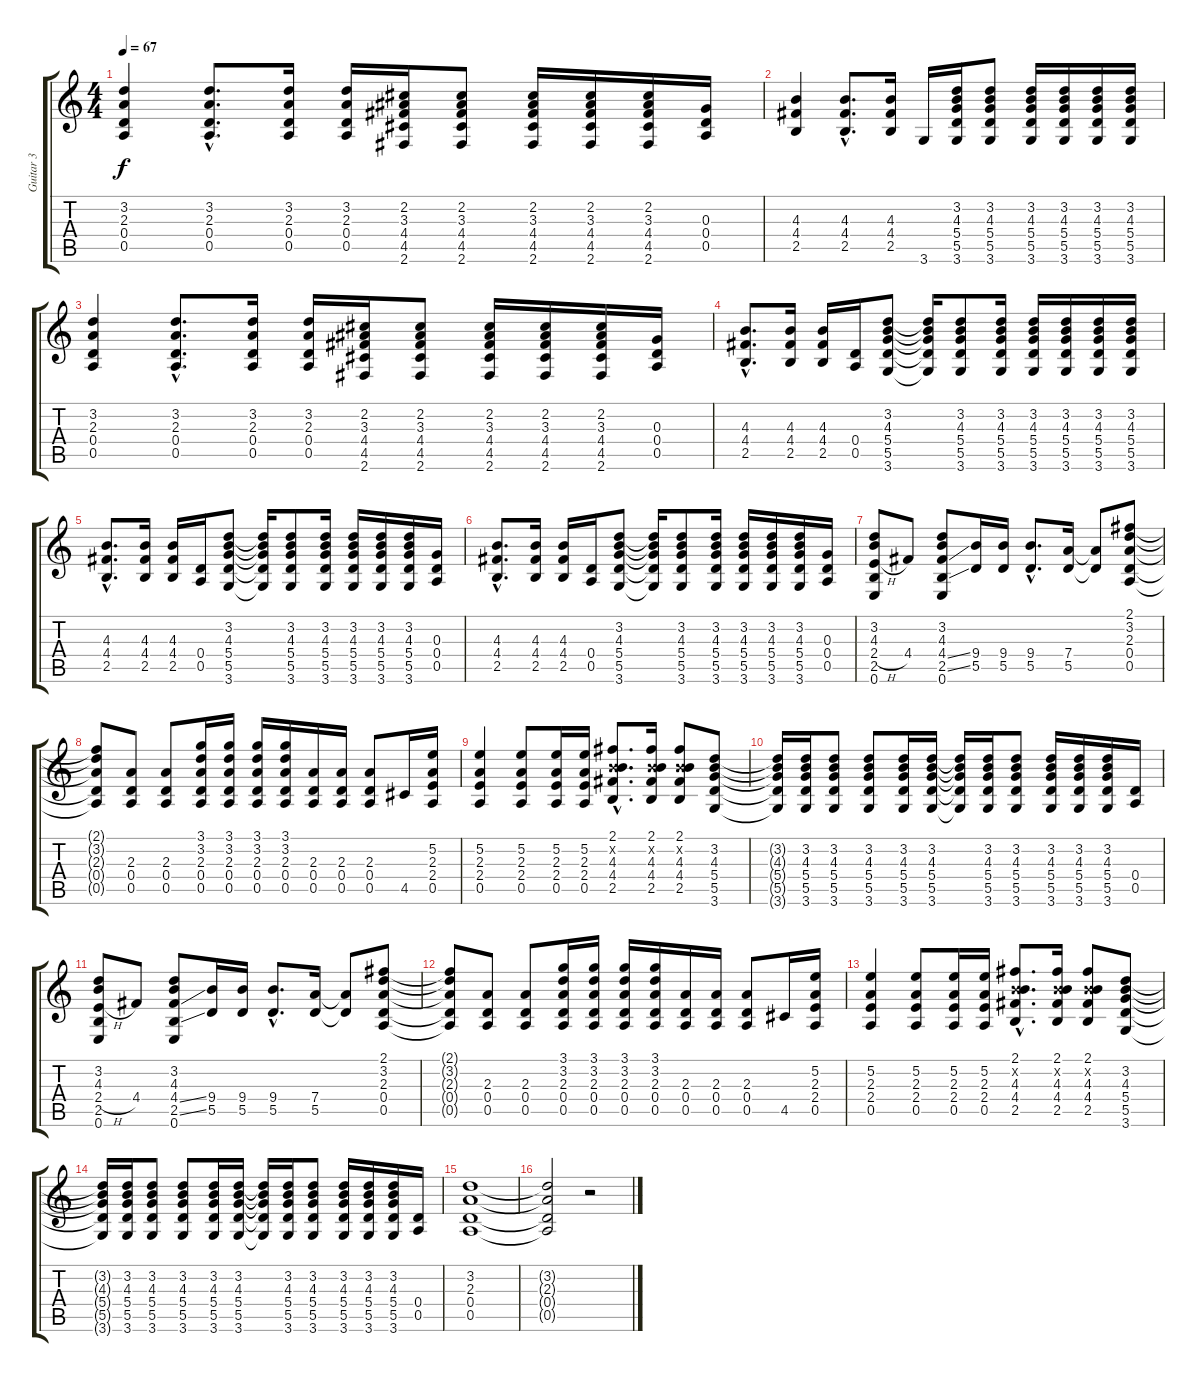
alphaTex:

\track ("Guitar 3" "Guitar 3") {instrument distortionguitar}
\staff {score tabs}
\tuning (E4 B3 G3 D3 A2 E2) {hide}
\ts (4 4)
\tempo 67
\clef g2
\ks c
(3.2 2.3 0.4 0.5).4{dy f} (3.2{hac} 2.3{hac} 0.4{hac} 0.5{hac}).8{d} (3.2 2.3 0.4 0.5).16 (3.2 2.3 0.4 0.5).16 (2.2 3.3 4.4 4.5 2.6).16 (2.2 3.3 4.4 4.5 2.6).8 (2.2 3.3 4.4 4.5 2.6).16 (2.2 3.3 4.4 4.5 2.6).16 (2.2 3.3 4.4 4.5 2.6).16 (0.3 0.4 0.5).16 |
(4.3 4.4 2.5).4 (4.3{hac} 4.4{hac} 2.5{hac}).8{d} (4.3 4.4 2.5).16 3.6.16 (3.2 4.3 5.4 5.5 3.6).16 (3.2 4.3 5.4 5.5 3.6).8 (3.2 4.3 5.4 5.5 3.6).16 (3.2 4.3 5.4 5.5 3.6).16 (3.2 4.3 5.4 5.5 3.6).16 (3.2 4.3 5.4 5.5 3.6).16 |
(3.2 2.3 0.4 0.5).4 (3.2{hac} 2.3{hac} 0.4{hac} 0.5{hac}).8{d} (3.2 2.3 0.4 0.5).16 (3.2 2.3 0.4 0.5).16 (2.2 3.3 4.4 4.5 2.6).16 (2.2 3.3 4.4 4.5 2.6).8 (2.2 3.3 4.4 4.5 2.6).16 (2.2 3.3 4.4 4.5 2.6).16 (2.2 3.3 4.4 4.5 2.6).16 (0.3 0.4 0.5).16 |
(4.3{hac} 4.4{hac} 2.5{hac}).8{d} (4.3 4.4 2.5).16 (4.3 4.4 2.5).16 (0.4 0.5).16 (3.2 4.3 5.4 5.5 3.6).8 (3.2{t} 4.3{t} 5.4{t} 5.5{t} 3.6{t}).16 (3.2 4.3 5.4 5.5 3.6).8 (3.2 4.3 5.4 5.5 3.6).16 (3.2 4.3 5.4 5.5 3.6).16 (3.2 4.3 5.4 5.5 3.6).16 (3.2 4.3 5.4 5.5 3.6).16 (3.2 4.3 5.4 5.5 3.6).16 |
(4.3{hac} 4.4{hac} 2.5{hac}).8{d} (4.3 4.4 2.5).16 (4.3 4.4 2.5).16 (0.4 0.5).16 (3.2 4.3 5.4 5.5 3.6).8 (3.2{t} 4.3{t} 5.4{t} 5.5{t} 3.6{t}).16 (3.2 4.3 5.4 5.5 3.6).8 (3.2 4.3 5.4 5.5 3.6).16 (3.2 4.3 5.4 5.5 3.6).16 (3.2 4.3 5.4 5.5 3.6).16 (3.2 4.3 5.4 5.5 3.6).16 (0.3 0.4 0.5).16 |
(4.3{hac} 4.4{hac} 2.5{hac}).8{d} (4.3 4.4 2.5).16 (4.3 4.4 2.5).16 (0.4 0.5).16 (3.2 4.3 5.4 5.5 3.6).8 (3.2{t} 4.3{t} 5.4{t} 5.5{t} 3.6{t}).16 (3.2 4.3 5.4 5.5 3.6).8 (3.2 4.3 5.4 5.5 3.6).16 (3.2 4.3 5.4 5.5 3.6).16 (3.2 4.3 5.4 5.5 3.6).16 (3.2 4.3 5.4 5.5 3.6).16 (0.3 0.4 0.5).16 |
(3.2 4.3 2.4{h} 2.5 0.6).8 4.4.8 (3.2 4.3 4.4{ss} 2.5{ss} 0.6).8 (9.4 5.5).16 (9.4 5.5).16 (9.4{hac} 5.5{hac}).8{d} (7.4 5.5).16 (7.4{t} 5.5{t}).8 (2.1 3.2 2.3 0.4 0.5).8 |
(2.1{t} 3.2{t} 2.3{t} 0.4{t} 0.5{t}).8 (2.3 0.4 0.5).8 (2.3 0.4 0.5).8 (3.1 3.2 2.3 0.4 0.5).16 (3.1 3.2 2.3 0.4 0.5).16 (3.1 3.2 2.3 0.4 0.5).16 (3.1 3.2 2.3 0.4 0.5).16 (2.3 0.4 0.5).16 (2.3 0.4 0.5).16 (2.3 0.4 0.5).8 4.5.16 (5.2 2.3 2.4 0.5).16 |
(5.2 2.3 2.4 0.5).4 (5.2 2.3 2.4 0.5).8 (5.2 2.3 2.4 0.5).16 (5.2 2.3 2.4 0.5).16 (2.1{hac} 0.2{hac x} 4.3{hac} 4.4{hac} 2.5{hac}).8{d} (2.1 0.2{x} 4.3 4.4 2.5).16 (2.1 0.2{x} 4.3 4.4 2.5).8 (3.2 4.3 5.4 5.5 3.6).8 |
(3.2{t} 4.3{t} 5.4{t} 5.5{t} 3.6{t}).16 (3.2 4.3 5.4 5.5 3.6).16 (3.2 4.3 5.4 5.5 3.6).8 (3.2 4.3 5.4 5.5 3.6).8 (3.2 4.3 5.4 5.5 3.6).16 (3.2 4.3 5.4 5.5 3.6).16 (3.2{t} 4.3{t} 5.4{t} 5.5{t} 3.6{t}).16 (3.2 4.3 5.4 5.5 3.6).16 (3.2 4.3 5.4 5.5 3.6).8 (3.2 4.3 5.4 5.5 3.6).16 (3.2 4.3 5.4 5.5 3.6).16 (3.2 4.3 5.4 5.5 3.6).16 (0.4 0.5).16 |
(3.2 4.3 2.4{h} 2.5 0.6).8 4.4.8 (3.2 4.3 4.4{ss} 2.5{ss} 0.6).8 (9.4 5.5).16 (9.4 5.5).16 (9.4{hac} 5.5{hac}).8{d} (7.4 5.5).16 (7.4{t} 5.5{t}).8 (2.1 3.2 2.3 0.4 0.5).8 |
(2.1{t} 3.2{t} 2.3{t} 0.4{t} 0.5{t}).8 (2.3 0.4 0.5).8 (2.3 0.4 0.5).8 (3.1 3.2 2.3 0.4 0.5).16 (3.1 3.2 2.3 0.4 0.5).16 (3.1 3.2 2.3 0.4 0.5).16 (3.1 3.2 2.3 0.4 0.5).16 (2.3 0.4 0.5).16 (2.3 0.4 0.5).16 (2.3 0.4 0.5).8 4.5.16 (5.2 2.3 2.4 0.5).16 |
(5.2 2.3 2.4 0.5).4 (5.2 2.3 2.4 0.5).8 (5.2 2.3 2.4 0.5).16 (5.2 2.3 2.4 0.5).16 (2.1{hac} 0.2{hac x} 4.3{hac} 4.4{hac} 2.5{hac}).8{d} (2.1 0.2{x} 4.3 4.4 2.5).16 (2.1 0.2{x} 4.3 4.4 2.5).8 (3.2 4.3 5.4 5.5 3.6).8 |
(3.2{t} 4.3{t} 5.4{t} 5.5{t} 3.6{t}).16 (3.2 4.3 5.4 5.5 3.6).16 (3.2 4.3 5.4 5.5 3.6).8 (3.2 4.3 5.4 5.5 3.6).8 (3.2 4.3 5.4 5.5 3.6).16 (3.2 4.3 5.4 5.5 3.6).16 (3.2{t} 4.3{t} 5.4{t} 5.5{t} 3.6{t}).16 (3.2 4.3 5.4 5.5 3.6).16 (3.2 4.3 5.4 5.5 3.6).8 (3.2 4.3 5.4 5.5 3.6).16 (3.2 4.3 5.4 5.5 3.6).16 (3.2 4.3 5.4 5.5 3.6).16 (0.4 0.5).16 |
(3.2 2.3 0.4 0.5).1 |
(3.2{t} 2.3{t} 0.4{t} 0.5{t}).2 r.2
